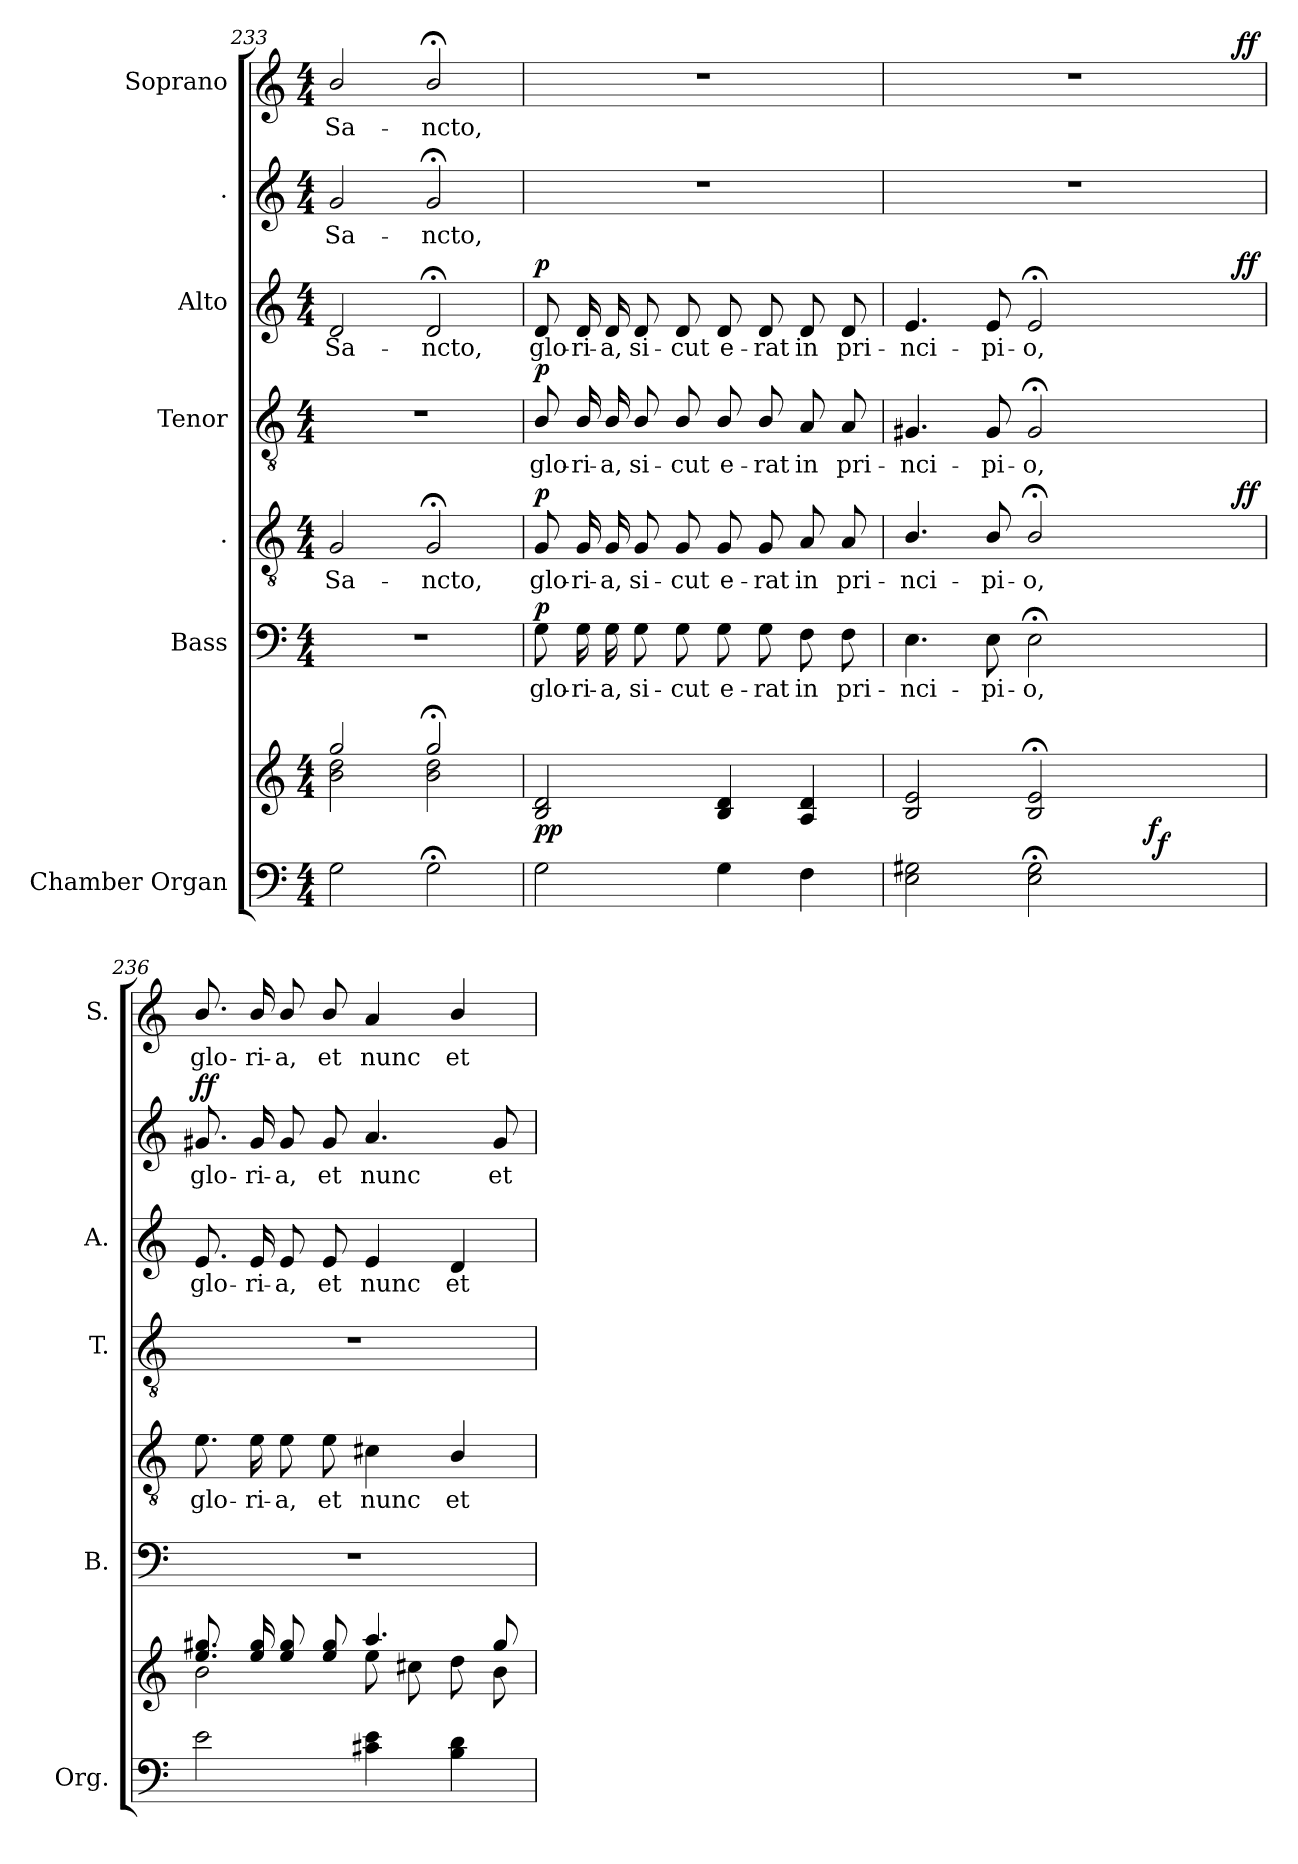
**kern	**kern	**dynam	**kern	**text	**dynam	**kern	**text	**dynam	**kern	**text	**dynam	**kern	**text	**dynam	**kern	**text	**dynam	**kern	**text	**dynam
*part7	*part7	*part7	*part6	*part6	*part6	*part5	*part5	*part5	*part4	*part4	*part4	*part3	*part3	*part3	*part2	*part2	*part2	*part1	*part1	*part1
*staff8	*staff7	*staff7/8	*staff6	*staff6	*staff6	*staff5	*staff5	*staff5	*staff4	*staff4	*staff4	*staff3	*staff3	*staff3	*staff2	*staff2	*staff2	*staff1	*staff1	*staff1
*I"Chamber  Organ	*	*	*I"Bass	*	*	*I".	*	*	*I"Tenor	*	*	*I"Alto	*	*	*I".	*	*	*I"Soprano	*	*
*I'Org.	*	*	*I'B.	*	*	*	*	*	*I'T.	*	*	*I'A.	*	*	*	*	*	*I'S.	*	*
*clefF4	*clefG2	*	*clefF4	*	*	*clefGv2	*	*	*clefGv2	*	*	*clefG2	*	*	*clefG2	*	*	*clefG2	*	*
*	*	*	*	*	*	*ITrd7c12	*	*	*ITrd7c12	*	*	*	*	*	*	*	*	*	*	*
*k[]	*k[]	*	*k[]	*	*	*k[]	*	*	*k[]	*	*	*k[]	*	*	*k[]	*	*	*k[]	*	*
*C:	*C:	*	*C:	*	*	*C:	*	*	*C:	*	*	*C:	*	*	*C:	*	*	*C:	*	*
*M4/4	*M4/4	*	*M4/4	*	*	*M4/4	*	*	*M4/4	*	*	*M4/4	*	*	*M4/4	*	*	*M4/4	*	*
=233	=233	=233	=233	=233	=233	=233	=233	=233	=233	=233	=233	=233	=233	=233	=233	=233	=233	=233	=233	=233
*	*^	*	*	*	*	*	*	*	*	*	*	*	*	*	*	*	*	*	*	*
!	!	!	!	!	!	!	!	!LO:LY:b:color=#000000	!	!	!	!	!	!	!	!	!	!	!	!	!
!	!	!	!	!	!	!	!	!	!	!	!	!	!	!LO:LY:b:color=#000000	!	!	!	!	!	!	!
!	!	!	!	!	!	!	!	!	!	!	!	!	!	!	!	!	!LO:LY:b:color=#000000	!	!	!	!
!	!	!	!	!	!	!	!	!	!	!	!	!	!	!	!	!	!	!	!	!LO:LY:b:color=#000000	!
2Gi\	2ggi/	2bi\ 2ddi	.	1r	.	.	2GGi/	Sa-	.	1r	.	.	2di/	Sa-	.	2gi/	Sa-	.	2bi/	Sa-	.
!	!	!	!	!	!	!	!	!LO:LY:b:color=#000000	!	!	!	!	!	!	!	!	!	!	!	!	!
!	!	!	!	!	!	!	!	!	!	!	!	!	!	!LO:LY:b:color=#000000	!	!	!	!	!	!	!
!	!	!	!	!	!	!	!	!	!	!	!	!	!	!	!	!	!LO:LY:b:color=#000000	!	!	!	!
!	!	!	!	!	!	!	!	!	!	!	!	!	!	!	!	!	!	!	!	!LO:LY:b:color=#000000	!
2G;i\	2gg;i/	2bi\ 2ddi	.	.	.	.	2GG;i/	-ncto,	.	.	.	.	2d;i/	-ncto,	.	2g;i/	-ncto,	.	2b;i/	-ncto,	.
*	*v	*v	*	*	*	*	*	*	*	*	*	*	*	*	*	*	*	*	*	*	*
!!LO:PB:g=z
=234	=234	=234	=234	=234	=234	=234	=234	=234	=234	=234	=234	=234	=234	=234	=234	=234	=234	=234	=234	=234
*	*^	*	*	*	*	*	*	*	*	*	*	*	*	*	*	*	*	*	*	*
!	!	!	!	!	!LO:LY:b:color=#000000	!	!	!	!	!	!	!	!	!	!	!	!	!	!	!	!
*	*v	*v	*	*	*	*	*	*	*	*	*	*	*	*	*	*	*	*	*	*	*
*	*^	*	*	*	*	*	*	*	*	*	*	*	*	*	*	*	*	*	*	*
!	!	!	!	!	!	!	!	!LO:LY:b:color=#000000	!	!	!	!	!	!	!	!	!	!	!	!	!
*	*v	*v	*	*	*	*	*	*	*	*	*	*	*	*	*	*	*	*	*	*	*
*	*^	*	*	*	*	*	*	*	*	*	*	*	*	*	*	*	*	*	*	*
!	!	!	!	!	!	!	!	!	!	!	!LO:LY:b:color=#000000	!	!	!	!	!	!	!	!	!	!
*	*v	*v	*	*	*	*	*	*	*	*	*	*	*	*	*	*	*	*	*	*	*
*	*^	*	*	*	*	*	*	*	*	*	*	*	*	*	*	*	*	*	*	*
!	!	!	!	!	!	!	!	!	!	!	!	!	!	!LO:LY:b:color=#000000	!	!	!	!	!	!	!
*	*v	*v	*	*	*	*	*	*	*	*	*	*	*	*	*	*	*	*	*	*	*
2Gi\	2Bi/ 2di	p p	8Gi\	glo-	p	8GGi/	glo-	p	8BBi/	glo-	p	8di/	glo-	p	1r	.	.	1r	.	.
!	!	!	!	!LO:LY:b:color=#000000	!	!	!	!	!	!	!	!	!	!	!	!	!	!	!	!
!	!	!	!	!	!	!	!LO:LY:b:color=#000000	!	!	!	!	!	!	!	!	!	!	!	!	!
!	!	!	!	!	!	!	!	!	!	!LO:LY:b:color=#000000	!	!	!	!	!	!	!	!	!	!
!	!	!	!	!	!	!	!	!	!	!	!	!	!LO:LY:b:color=#000000	!	!	!	!	!	!	!
.	.	.	16Gi\	-ri-	.	16GGi/	-ri-	.	16BBi/	-ri-	.	16di/	-ri-	.	.	.	.	.	.	.
!	!	!	!	!LO:LY:b:color=#000000	!	!	!	!	!	!	!	!	!	!	!	!	!	!	!	!
!	!	!	!	!	!	!	!LO:LY:b:color=#000000	!	!	!	!	!	!	!	!	!	!	!	!	!
!	!	!	!	!	!	!	!	!	!	!LO:LY:b:color=#000000	!	!	!	!	!	!	!	!	!	!
!	!	!	!	!	!	!	!	!	!	!	!	!	!LO:LY:b:color=#000000	!	!	!	!	!	!	!
.	.	.	16Gi\	-a,	.	16GGi/	-a,	.	16BBi/	-a,	.	16di/	-a,	.	.	.	.	.	.	.
!	!	!	!	!LO:LY:b:color=#000000	!	!	!	!	!	!	!	!	!	!	!	!	!	!	!	!
!	!	!	!	!	!	!	!LO:LY:b:color=#000000	!	!	!	!	!	!	!	!	!	!	!	!	!
!	!	!	!	!	!	!	!	!	!	!LO:LY:b:color=#000000	!	!	!	!	!	!	!	!	!	!
!	!	!	!	!	!	!	!	!	!	!	!	!	!LO:LY:b:color=#000000	!	!	!	!	!	!	!
.	.	.	8Gi\	si-	.	8GGi/	si-	.	8BBi/	si-	.	8di/	si-	.	.	.	.	.	.	.
!	!	!	!	!LO:LY:b:color=#000000	!	!	!	!	!	!	!	!	!	!	!	!	!	!	!	!
!	!	!	!	!	!	!	!LO:LY:b:color=#000000	!	!	!	!	!	!	!	!	!	!	!	!	!
!	!	!	!	!	!	!	!	!	!	!LO:LY:b:color=#000000	!	!	!	!	!	!	!	!	!	!
!	!	!	!	!	!	!	!	!	!	!	!	!	!LO:LY:b:color=#000000	!	!	!	!	!	!	!
.	.	.	8Gi\	-cut	.	8GGi/	-cut	.	8BBi/	-cut	.	8di/	-cut	.	.	.	.	.	.	.
!	!	!	!	!LO:LY:b:color=#000000	!	!	!	!	!	!	!	!	!	!	!	!	!	!	!	!
!	!	!	!	!	!	!	!LO:LY:b:color=#000000	!	!	!	!	!	!	!	!	!	!	!	!	!
!	!	!	!	!	!	!	!	!	!	!LO:LY:b:color=#000000	!	!	!	!	!	!	!	!	!	!
!	!	!	!	!	!	!	!	!	!	!	!	!	!LO:LY:b:color=#000000	!	!	!	!	!	!	!
4Gi\	4Bi/ 4di	.	8Gi\	e-	.	8GGi/	e-	.	8BBi/	e-	.	8di/	e-	.	.	.	.	.	.	.
!	!	!	!	!LO:LY:b:color=#000000	!	!	!	!	!	!	!	!	!	!	!	!	!	!	!	!
!	!	!	!	!	!	!	!LO:LY:b:color=#000000	!	!	!	!	!	!	!	!	!	!	!	!	!
!	!	!	!	!	!	!	!	!	!	!LO:LY:b:color=#000000	!	!	!	!	!	!	!	!	!	!
!	!	!	!	!	!	!	!	!	!	!	!	!	!LO:LY:b:color=#000000	!	!	!	!	!	!	!
.	.	.	8Gi\	-rat	.	8GGi/	-rat	.	8BBi/	-rat	.	8di/	-rat	.	.	.	.	.	.	.
!	!	!	!	!LO:LY:b:color=#000000	!	!	!	!	!	!	!	!	!	!	!	!	!	!	!	!
!	!	!	!	!	!	!	!LO:LY:b:color=#000000	!	!	!	!	!	!	!	!	!	!	!	!	!
!	!	!	!	!	!	!	!	!	!	!LO:LY:b:color=#000000	!	!	!	!	!	!	!	!	!	!
!	!	!	!	!	!	!	!	!	!	!	!	!	!LO:LY:b:color=#000000	!	!	!	!	!	!	!
4Fi\	4Ai/ 4di	.	8Fi\	in	.	8AAi/	in	.	8AAi/	in	.	8di/	in	.	.	.	.	.	.	.
!	!	!	!	!LO:LY:b:color=#000000	!	!	!	!	!	!	!	!	!	!	!	!	!	!	!	!
!	!	!	!	!	!	!	!LO:LY:b:color=#000000	!	!	!	!	!	!	!	!	!	!	!	!	!
!	!	!	!	!	!	!	!	!	!	!LO:LY:b:color=#000000	!	!	!	!	!	!	!	!	!	!
!	!	!	!	!	!	!	!	!	!	!	!	!	!LO:LY:b:color=#000000	!	!	!	!	!	!	!
.	.	.	8Fi\	pri-	.	8AAi/	pri-	.	8AAi/	pri-	.	8di/	pri-	.	.	.	.	.	.	.
=235	=235	=235	=235	=235	=235	=235	=235	=235	=235	=235	=235	=235	=235	=235	=235	=235	=235	=235	=235	=235
!	!	!	!	!LO:LY:b:color=#000000	!	!	!	!	!	!	!	!	!	!	!	!	!	!	!	!
!	!	!	!	!	!	!	!LO:LY:b:color=#000000	!	!	!	!	!	!	!	!	!	!	!	!	!
!	!	!	!	!	!	!	!	!	!	!LO:LY:b:color=#000000	!	!	!	!	!	!	!	!	!	!
!	!	!	!	!	!	!	!	!	!	!	!	!	!LO:LY:b:color=#000000	!	!	!	!	!	!	!
*^	*^	*	*	*	*	*^	*	*	*	*	*	*^	*	*	*	*	*	*^	*	*
2Ei\ 2G#Xi	2ryy	2Bi/ 2ei	2ryy	.	4.Ei\	-nci-	.	4.BBi/	2ryy	-nci-	.	4.GG#Xi/	-nci-	.	4.ei/	2ryy	-nci-	.	1r	.	.	1r	2ryy	.	.
!	!	!	!	!	!	!LO:LY:b:color=#000000	!	!	!	!	!	!	!	!	!	!	!	!	!	!	!	!	!	!	!
!	!	!	!	!	!	!	!	!	!	!LO:LY:b:color=#000000	!	!	!	!	!	!	!	!	!	!	!	!	!	!	!
!	!	!	!	!	!	!	!	!	!	!	!	!	!LO:LY:b:color=#000000	!	!	!	!	!	!	!	!	!	!	!	!
!	!	!	!	!	!	!	!	!	!	!	!	!	!	!	!	!	!LO:LY:b:color=#000000	!	!	!	!	!	!	!	!
.	.	.	.	.	8Ei\	-pi-	.	8BBi/	.	-pi-	.	8GG#i/	-pi-	.	8ei/	.	-pi-	.	.	.	.	.	.	.	.
!	!	!	!	!	!	!LO:LY:b:color=#000000	!	!	!	!	!	!	!	!	!	!	!	!	!	!	!	!	!	!	!
!	!	!	!	!	!	!	!	!	!	!LO:LY:b:color=#000000	!	!	!	!	!	!	!	!	!	!	!	!	!	!	!
!	!	!	!	!	!	!	!	!	!	!	!	!	!LO:LY:b:color=#000000	!	!	!	!	!	!	!	!	!	!	!	!
!	!	!	!	!	!	!	!	!	!	!	!	!	!	!	!	!	!LO:LY:b:color=#000000	!	!	!	!	!	!	!	!
2Ei\; 2G#i;	4ryy	2Bi/; 2ei;	4ryy	.	2E;i\	-o,	.	2BB;i/	4ryy	-o,	.	2GG#;i/	-o,	.	2e;i/	4ryy	-o,	.	.	.	.	.	4ryy	.	.
.	16..ryy	.	16ryy	.	.	.	.	.	8ryy	.	.	.	.	.	.	8ryy	.	.	.	.	.	.	8ryy	.	.
.	.	.	32ryy	.	.	.	.	.	.	.	.	.	.	.	.	.	.	.	.	.	.	.	.	.	.
.	.	.	64ryy	.	.	.	.	.	.	.	.	.	.	.	.	.	.	.	.	.	.	.	.	.	.
.	8ryy	.	128ryy	f	.	.	.	.	.	.	.	.	.	.	.	.	.	.	.	.	.	.	.	.	.
.	.	.	1024ryy	.	.	.	.	.	.	.	.	.	.	.	.	.	.	.	.	.	.	.	.	.	.
.	.	.	8ryy	f	.	.	.	.	.	.	.	.	.	.	.	.	.	.	.	.	.	.	.	.	.
.	.	.	.	.	.	.	.	.	16ryy	.	.	.	.	.	.	16ryy	.	.	.	.	.	.	16ryy	.	.
.	.	.	.	.	.	.	.	.	32ryy	.	.	.	.	.	.	32ryy	.	.	.	.	.	.	32ryy	.	.
.	.	.	.	.	.	.	.	.	64ryy	.	.	.	.	.	.	64ryy	.	.	.	.	.	.	64ryy	.	.
.	64ryy	.	.	.	.	.	.	.	128...ryy	.	.	.	.	.	.	128...ryy	.	.	.	.	.	.	128...ryy	.	.
.	.	.	256..ryy	.	.	.	.	.	.	.	.	.	.	.	.	.	.	.	.	.	.	.	.	.	.
.	.	.	.	.	.	.	.	.	1024ryy	.	ff	.	.	.	.	1024ryy	.	ff	.	.	.	.	1024ryy	.	ff
*v	*v	*	*	*	*	*	*	*v	*v	*	*	*	*	*	*v	*v	*	*	*	*	*	*v	*v	*	*
=236	=236	=236	=236	=236	=236	=236	=236	=236	=236	=236	=236	=236	=236	=236	=236	=236	=236	=236	=236	=236	=236
*^	*	*	*	*	*	*	*^	*	*	*	*	*	*^	*	*	*	*	*	*^	*	*
!	!	!	!	!	!	!	!	!	!	!LO:LY:b:color=#000000	!	!	!	!	!	!	!	!	!	!	!	!	!	!	!
*v	*v	*	*	*	*	*	*	*v	*v	*	*	*	*	*	*v	*v	*	*	*	*	*	*v	*v	*	*
*^	*	*	*	*	*	*	*^	*	*	*	*	*	*^	*	*	*	*	*	*^	*	*
!	!	!	!	!	!	!	!	!	!	!	!	!	!	!	!	!	!LO:LY:b:color=#000000	!	!	!	!	!	!	!	!
*v	*v	*	*	*	*	*	*	*v	*v	*	*	*	*	*	*v	*v	*	*	*	*	*	*v	*v	*	*
*^	*	*	*	*	*	*	*^	*	*	*	*	*	*^	*	*	*	*	*	*^	*	*
!	!	!	!	!	!	!	!	!	!	!	!	!	!	!	!	!	!	!	!	!LO:LY:b:color=#000000	!	!	!	!	!
*v	*v	*	*	*	*	*	*	*v	*v	*	*	*	*	*	*v	*v	*	*	*	*	*	*v	*v	*	*
*^	*	*	*	*	*	*	*^	*	*	*	*	*	*^	*	*	*	*	*	*^	*	*
!	!	!	!	!	!	!	!	!	!	!	!	!	!	!	!	!	!	!	!	!	!	!	!	!LO:LY:b:color=#000000	!
*v	*v	*	*	*	*	*	*	*v	*v	*	*	*	*	*	*v	*v	*	*	*	*	*	*v	*v	*	*
2ei\	8.eei/ 8.gg#Xi	2bi\	.	1r	.	.	8.Ei\	glo-	.	1r	.	.	8.ei/	glo-	.	8.g#Xi/	glo-	ff	8.bi/	glo-	.
!	!	!	!	!	!	!	!	!LO:LY:b:color=#000000	!	!	!	!	!	!	!	!	!	!	!	!	!
!	!	!	!	!	!	!	!	!	!	!	!	!	!	!LO:LY:b:color=#000000	!	!	!	!	!	!	!
!	!	!	!	!	!	!	!	!	!	!	!	!	!	!	!	!	!LO:LY:b:color=#000000	!	!	!	!
!	!	!	!	!	!	!	!	!	!	!	!	!	!	!	!	!	!	!	!	!LO:LY:b:color=#000000	!
.	16eei/ 16gg#i	.	.	.	.	.	16Ei\	-ri-	.	.	.	.	16ei/	-ri-	.	16g#i/	-ri-	.	16bi/	-ri-	.
!	!	!	!	!	!	!	!	!LO:LY:b:color=#000000	!	!	!	!	!	!	!	!	!	!	!	!	!
!	!	!	!	!	!	!	!	!	!	!	!	!	!	!LO:LY:b:color=#000000	!	!	!	!	!	!	!
!	!	!	!	!	!	!	!	!	!	!	!	!	!	!	!	!	!LO:LY:b:color=#000000	!	!	!	!
!	!	!	!	!	!	!	!	!	!	!	!	!	!	!	!	!	!	!	!	!LO:LY:b:color=#000000	!
.	8eei/ 8gg#i	.	.	.	.	.	8Ei\	-a,	.	.	.	.	8ei/	-a,	.	8g#i/	-a,	.	8bi/	-a,	.
!	!	!	!	!	!	!	!	!LO:LY:b:color=#000000	!	!	!	!	!	!	!	!	!	!	!	!	!
!	!	!	!	!	!	!	!	!	!	!	!	!	!	!LO:LY:b:color=#000000	!	!	!	!	!	!	!
!	!	!	!	!	!	!	!	!	!	!	!	!	!	!	!	!	!LO:LY:b:color=#000000	!	!	!	!
!	!	!	!	!	!	!	!	!	!	!	!	!	!	!	!	!	!	!	!	!LO:LY:b:color=#000000	!
.	8eei/ 8gg#i	.	.	.	.	.	8Ei\	et	.	.	.	.	8ei/	et	.	8g#i/	et	.	8bi/	et	.
!	!	!	!	!	!	!	!	!LO:LY:b:color=#000000	!	!	!	!	!	!	!	!	!	!	!	!	!
!	!	!	!	!	!	!	!	!	!	!	!	!	!	!LO:LY:b:color=#000000	!	!	!	!	!	!	!
!	!	!	!	!	!	!	!	!	!	!	!	!	!	!	!	!	!LO:LY:b:color=#000000	!	!	!	!
!	!	!	!	!	!	!	!	!	!	!	!	!	!	!	!	!	!	!	!	!LO:LY:b:color=#000000	!
4c#Xi\ 4ei	4.aai/	8eei\	.	.	.	.	4C#Xi\	nunc	.	.	.	.	4ei/	nunc	.	4.ai/	nunc	.	4ai/	nunc	.
.	.	8cc#Xi\	.	.	.	.	.	.	.	.	.	.	.	.	.	.	.	.	.	.	.
!	!	!	!	!	!	!	!	!LO:LY:b:color=#000000	!	!	!	!	!	!	!	!	!	!	!	!	!
!	!	!	!	!	!	!	!	!	!	!	!	!	!	!LO:LY:b:color=#000000	!	!	!	!	!	!	!
!	!	!	!	!	!	!	!	!	!	!	!	!	!	!	!	!	!	!	!	!LO:LY:b:color=#000000	!
4Bi\ 4di	.	8ddi\	.	.	.	.	4BBi/	et	.	.	.	.	4di/	et	.	.	.	.	4bi/	et	.
!	!	!	!	!	!	!	!	!	!	!	!	!	!	!	!	!	!LO:LY:b:color=#000000	!	!	!	!
.	8gg#i/	8bi\	.	.	.	.	.	.	.	.	.	.	.	.	.	8g#i/	et	.	.	.	.
*	*v	*v	*	*	*	*	*	*	*	*	*	*	*	*	*	*	*	*	*	*	*
=	=	=	=	=	=	=	=	=	=	=	=	=	=	=	=	=	=	=	=	=
*-	*-	*-	*-	*-	*-	*-	*-	*-	*-	*-	*-	*-	*-	*-	*-	*-	*-	*-	*-	*-
